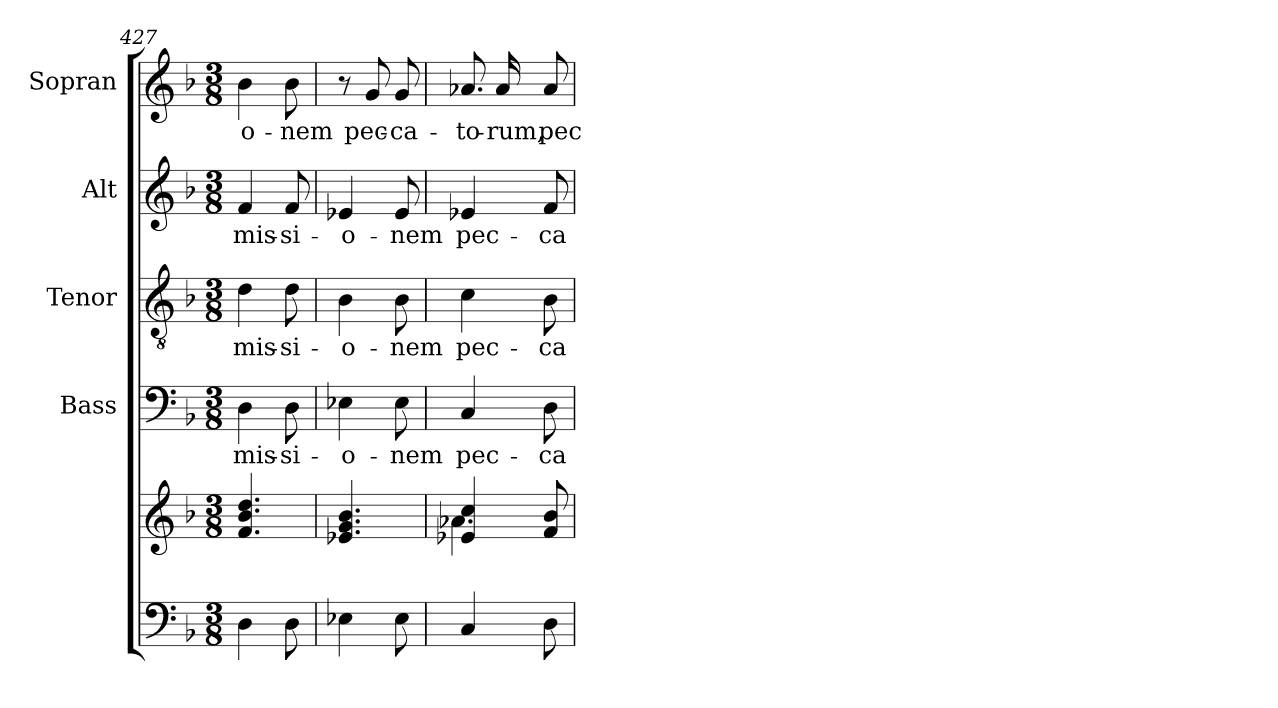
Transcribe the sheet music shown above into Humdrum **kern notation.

**kern	**kern	**kern	**text	**kern	**text	**kern	**text	**kern	**text
*part5	*part5	*part4	*part4	*part3	*part3	*part2	*part2	*part1	*part1
*staff6	*staff5	*staff4	*staff4	*staff3	*staff3	*staff2	*staff2	*staff1	*staff1
*	*	*I"Bass	*	*I"Tenor	*	*I"Alt	*	*I"Sopran	*
*	*	*I'B.	*	*I'T.	*	*I'A.	*	*I'S.	*
*clefF4	*clefG2	*clefF4	*	*clefGv2	*	*clefG2	*	*clefG2	*
*k[b-]	*k[b-]	*k[b-]	*	*k[b-]	*	*k[b-]	*	*k[b-]	*
*F:	*F:	*F:	*	*F:	*	*F:	*	*F:	*
*M3/8	*M3/8	*M3/8	*	*M3/8	*	*M3/8	*	*M3/8	*
=427	=427	=427	=427	=427	=427	=427	=427	=427	=427
!	!	!	!LO:LY:b	!	!LO:LY:b	!	!LO:LY:b	!	!LO:LY:b
4D\	4.f/ 4.b-/ 4.dd/	4D\	-mis-	4d\	-mis-	4f/	-mis-	4b-\	-o-
!	!	!	!LO:LY:b	!	!LO:LY:b	!	!LO:LY:b	!	!LO:LY:b
8D\	.	8D\	-si-	8d\	-si-	8f/	-si-	8b-\	-nem
=428	=428	=428	=428	=428	=428	=428	=428	=428	=428
!	!	!	!LO:LY:b	!	!LO:LY:b	!	!LO:LY:b	!	!
4E-X\	4.e-X/ 4.g/ 4.b-/	4E-X\	-o-	4B-\	-o-	4e-X/	-o-	8r	.
!	!	!	!	!	!	!	!	!	!LO:LY:b
.	.	.	.	.	.	.	.	8g/	pec-
!	!	!	!LO:LY:b	!	!LO:LY:b	!	!LO:LY:b	!	!LO:LY:b
8E-\	.	8E-\	-nem	8B-\	-nem	8e-/	-nem	8g/	-ca-
=429	=429	=429	=429	=429	=429	=429	=429	=429	=429
*	*^	*	*	*	*	*	*	*	*
!	!	!	!	!LO:LY:b	!	!LO:LY:b	!	!LO:LY:b	!	!LO:LY:b
4C/	4e-X/ 4cc/	4.a-X\	4C/	pec-	4c\	pec-	4e-X/	pec-	8.a-X/	-to-
!	!	!	!	!	!	!	!	!	!	!LO:LY:b
.	.	.	.	.	.	.	.	.	16a-/	-rum,
!	!	!	!	!LO:LY:b	!	!LO:LY:b	!	!LO:LY:b	!	!LO:LY:b
8D\	8f/ 8b-/	.	8D\	-ca-	8B-\	-ca-	8f/	-ca-	8a-/	pec-
*	*v	*v	*	*	*	*	*	*	*	*
=	=	=	=	=	=	=	=	=	=
*-	*-	*-	*-	*-	*-	*-	*-	*-	*-
